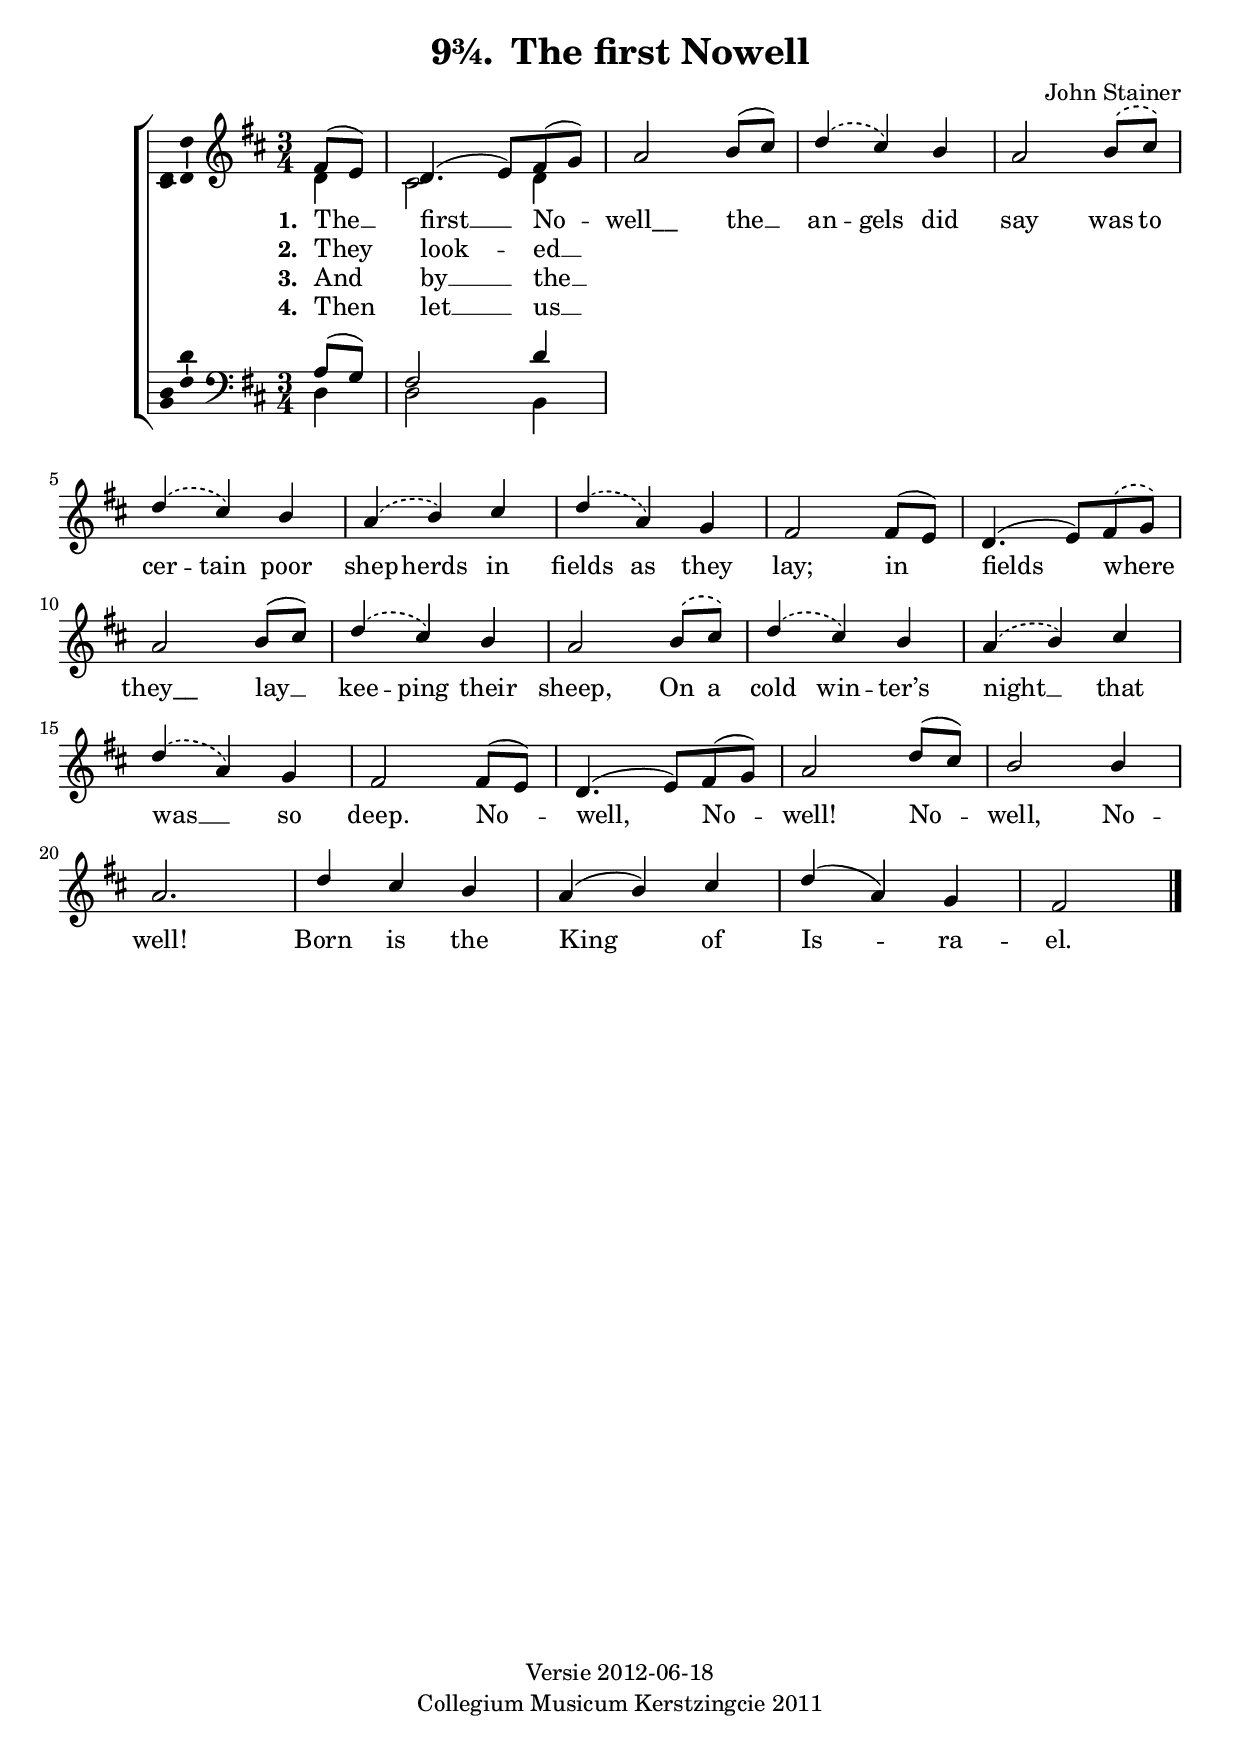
% vim: set fileformat=dos:
\version "2.12.3"

% vim: set fileformat=dos:

\version "2.12.3"

mbreak = \break

soprano = \relative c' {
  \phrasingSlurDashed
  \key d \major
  \time 3/4

  % The __ first __ No -- "well__" the __ an -- gels did say
  \partial 4 fis8( e8) |
  d4.( e8) fis8( g8) |
  a2 b8( cis8) |
  d4\( cis4\) b4 |
  a2 
  
  % was to cer -- tain poor shep -- herds in fields as they lay;
      b8\( cis8\) |
  \mbreak
  d4\( cis4\) b4 |
  a4\( b4\) cis4 |
  d4\( a4\) g4 |
  fis2 

  % In fields where _ "they__" lay __, kee -- ping their sheep,
      fis8( e8) |
  d4.( e8) fis8\( g8\) |
  \mbreak
  a2 b8( cis8) |
  d4\( cis4\) b4 |
  a2 
  
  % On a cold win -- ter’s night __ that was __ so deep.
      b8\( cis8\) |
  d4\( cis4\) b4 |
  a4\( b4\) cis4 |
  \mbreak
  d4\( a4\) g4 |
  fis2

  % No -- well, No -- well! No -- well, No -- well!
      fis8( e8) |
  d4.( e8) fis8( g8) |
  a2 d8( cis8) |
  b2 b4 |
  \mbreak
  a2. |

  % Born is the King of Israel.
  d4 cis4 b4 
  a4( b4) cis4 
  d4( a4) g4
  fis2
  \bar "|."
}

alto = \relative c' {
  \key d \major
  \time 3/4
  \partial 4 d4 |
  cis2 d4 |
}

tenor = \relative c' {
  \key d \major
  \time 3/4
  \partial 4 a8( g8) |
  fis2 d'4
}

bass = \relative c {
  \key d \major
  \time 3/4
  \partial 4 d4 |
  d2 b4 |
}

verseOne = \lyricmode {
  \set stanza = "1. "
  The __ first __ No -- "well__" the __ an -- gels did say
  was to cer -- tain poor shep -- herds in fields as they lay;
  in fields where _ "they__" lay __ kee -- ping their sheep,
  On a cold win -- ter’s night __ _ that was __ _ so deep.
  No -- well, No -- well! No -- well, No -- well!
  Born is the King of Is -- ra -- el.
}
verseTwo = \lyricmode {
  \set stanza = "2. "
  They 
  look -- ed __
}
verseThree = \lyricmode {
  \set stanza = "3. "
  And 
  by __ the __
}
verseFour = \lyricmode {
  \set stanza = "4. "
  Then 
  let __ us __
}



nummer = "9¾. "

\header {
  title = \markup {\nummer "The first Nowell"}
  arranger = "John Stainer"
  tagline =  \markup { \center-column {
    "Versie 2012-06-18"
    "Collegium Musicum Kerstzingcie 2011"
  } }
}

\score {
  \new ChoirStaff <<
    \new Staff = "upper" <<
      \clef "treble"
      \new Voice = "vSoprano" { 
        \override Ambitus #'X-offset = #2.0
        \voiceOne \soprano 
      }
      \new Voice = "vAlto" { \voiceTwo \alto }
    >>

    \new Lyrics \lyricsto "vSoprano" \verseOne
    \new Lyrics \lyricsto "vSoprano" \verseTwo
    \new Lyrics \lyricsto "vSoprano" \verseThree
    \new Lyrics \lyricsto "vSoprano" \verseFour

    \new Staff = "lower" <<
      \clef "bass"
      \new Voice = "vTenor" { 
        \override Ambitus #'X-offset = #2.0
        \voiceOne \tenor 
      }
      \new Voice = "vBass" { \voiceTwo \bass }
    >>
  >>
  \layout { 
    % We can haz ambitus to display pitch range?
    \context { \Voice 
      \consists "Ambitus_engraver"
    }
  }
}
